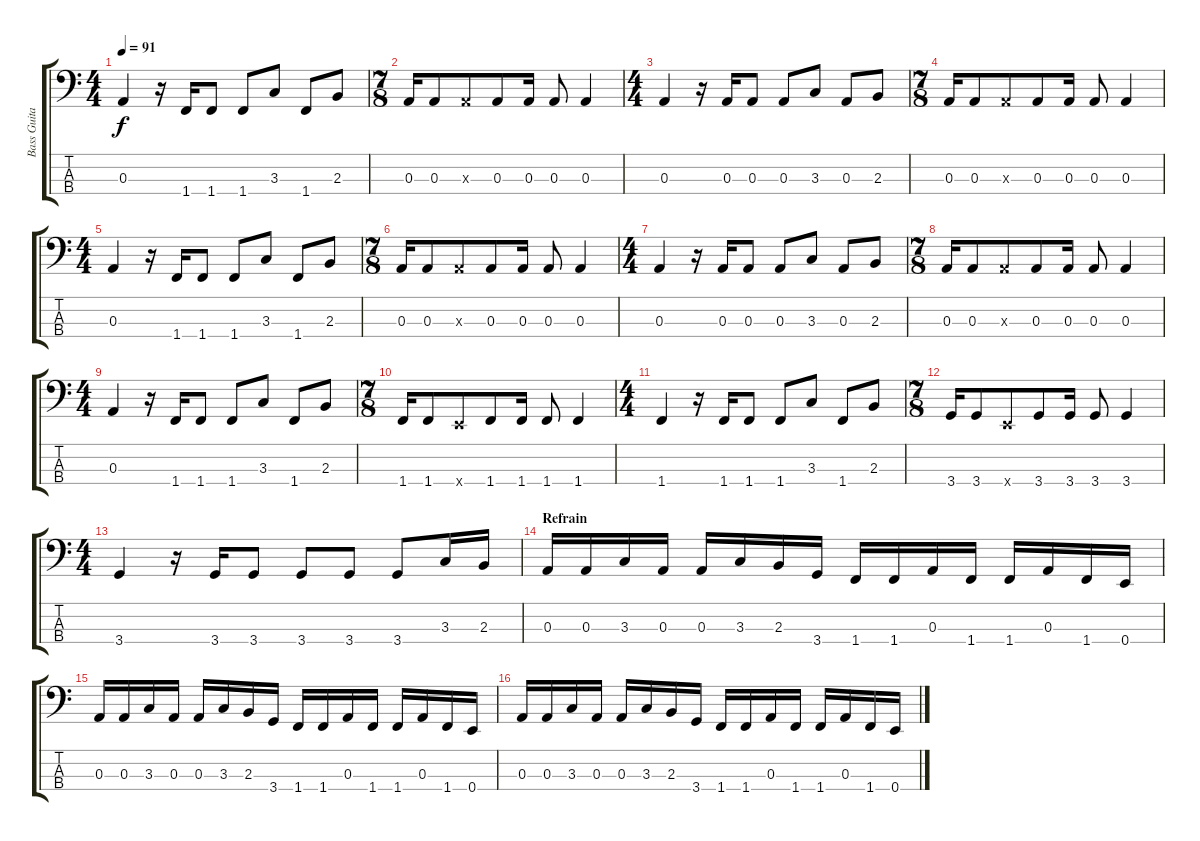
\track ("Bass Guitar" "Bass Guita") {instrument electricbassfinger}
\staff {score tabs}
\tuning (G2 D2 A1 E1) {hide}
\ts (4 4)
\tempo 91
\clef f4
\ks c
0.3.4{dy f} r.16 1.4.16 1.4.8 1.4.8 3.3.8 1.4.8 2.3.8 |
\ts (7 8)
0.3.16 0.3.8 0.3{x}.8 0.3.8 0.3.16 0.3.8 0.3.4 |
\ts (4 4)
0.3.4 r.16 0.3.16 0.3.8 0.3.8 3.3.8 0.3.8 2.3.8 |
\ts (7 8)
0.3.16 0.3.8 0.3{x}.8 0.3.8 0.3.16 0.3.8 0.3.4 |
\ts (4 4)
0.3.4 r.16 1.4.16 1.4.8 1.4.8 3.3.8 1.4.8 2.3.8 |
\ts (7 8)
0.3.16 0.3.8 0.3{x}.8 0.3.8 0.3.16 0.3.8 0.3.4 |
\ts (4 4)
0.3.4 r.16 0.3.16 0.3.8 0.3.8 3.3.8 0.3.8 2.3.8 |
\ts (7 8)
0.3.16 0.3.8 0.3{x}.8 0.3.8 0.3.16 0.3.8 0.3.4 |
\ts (4 4)
0.3.4 r.16 1.4.16 1.4.8 1.4.8 3.3.8 1.4.8 2.3.8 |
\ts (7 8)
1.4.16 1.4.8 0.4{x}.8 1.4.8 1.4.16 1.4.8 1.4.4 |
\ts (4 4)
1.4.4 r.16 1.4.16 1.4.8 1.4.8 3.3.8 1.4.8 2.3.8 |
\ts (7 8)
3.4.16 3.4.8 0.4{x}.8 3.4.8 3.4.16 3.4.8 3.4.4 |
\ts (4 4)
3.4.4 r.16 3.4.16 3.4.8 3.4.8 3.4.8 3.4.8 3.3.16 2.3.16 |
\section ("" "Refrain")
0.3.16 0.3.16 3.3.16 0.3.16 0.3.16 3.3.16 2.3.16 3.4.16 1.4.16 1.4.16 0.3.16 1.4.16 1.4.16 0.3.16 1.4.16 0.4.16 |
0.3.16 0.3.16 3.3.16 0.3.16 0.3.16 3.3.16 2.3.16 3.4.16 1.4.16 1.4.16 0.3.16 1.4.16 1.4.16 0.3.16 1.4.16 0.4.16 |
0.3.16 0.3.16 3.3.16 0.3.16 0.3.16 3.3.16 2.3.16 3.4.16 1.4.16 1.4.16 0.3.16 1.4.16 1.4.16 0.3.16 1.4.16 0.4.16
